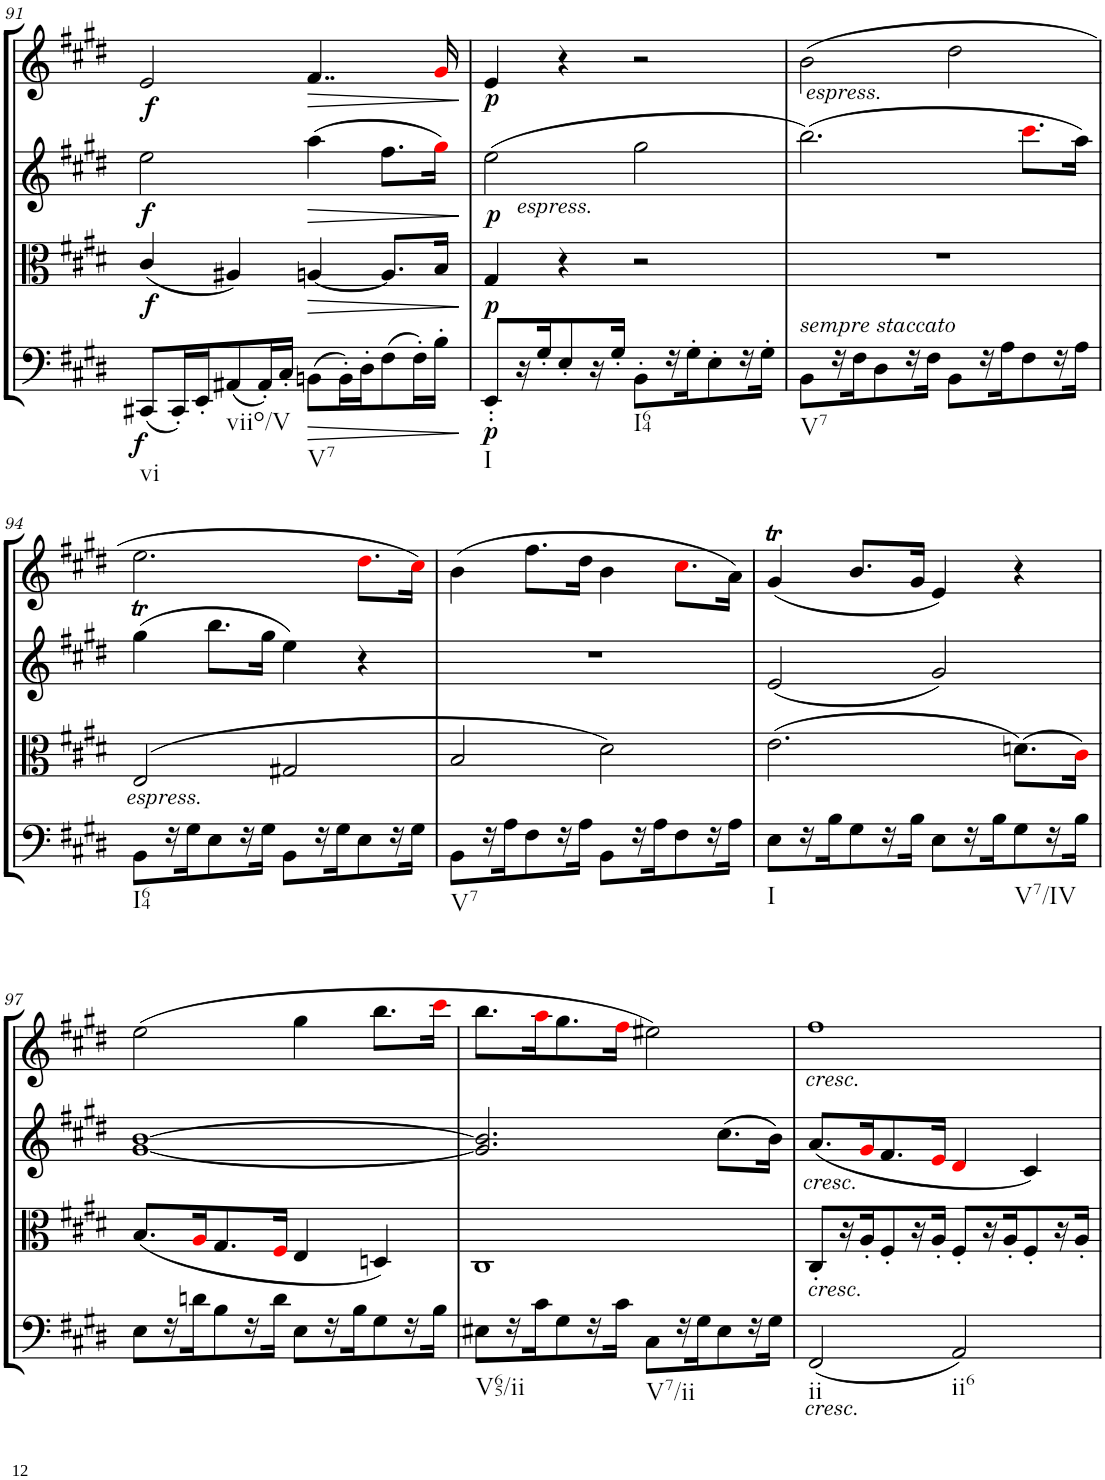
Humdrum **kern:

**kern	**dynam	**kern	**dynam	**kern	**dynam	**kern	**dynam
*part4	*part4	*part3	*part3	*part2	*part2	*part1	*part1
*staff4	*staff4	*staff3	*staff3	*staff2	*staff2	*staff1	*staff1
*I"Cello	*	*I"Viola	*	*I"2nd Violin	*	*I"1st Violin	*
*	*	*I'Vla	*	*I'Vln	*	*I'Vln	*
!!LO:PB:g=z
*clefC4	*	*clefC3	*	*clefG2	*	*clefG2	*
*k[f#c#g#d#]	*	*k[f#c#g#d#]	*	*k[f#c#g#d#]	*	*k[f#c#g#d#]	*
*M4/4	*	*M4/4	*	*M4/4	*	*M4/4	*
*met(c)	*	*met(c)	*	*met(c)	*	*met(c)	*
=91	=91	=91	=91	=91	=91	=91	=91
!LO:TX:b:t=vi	!	!	!	!	!	!	!
!	!LO:DY:b	!	!LO:DY:b	!	!LO:DY:b	!	!LO:DY:b
(8CC#X/L	f	(4c#/	f	2ee\	f	2e/	f
16CC#'/L)	.	.	.	.	.	.	.
16EE'/J	.	.	.	.	.	.	.
!LO:TX:b:t=viio/V	!	!	!	!	!	!	!
(8AA#X/	.	4A#X/)	.	.	.	.	.
16AA#'/L)	.	.	.	.	.	.	.
16C#'/JJ	.	.	.	.	.	.	.
!LO:TX:b:t=V7	!	!	!	!	!	!	!
!	!LO:HP:b	!	!LO:HP:b	!	!LO:HP:b	!	!LO:HP:b
(8BBn\L	>	[4An/	>	(4aa\	>	4..f#/	>
16BB'\L)	.	.	.	.	.	.	.
16D#'\J	.	.	.	.	.	.	.
(8F#\	.	8.A/L]	.	8.ff#\L	.	.	.
16F#'\L)	.	.	.	.	.	.	.
16B'\JJ	.	16B/Jk	.	16gg#i\Jk)	.	16g#i/	.
.	]	.	]	.	]	.	]
=92	=92	=92	=92	=92	=92	=92	=92
!LO:TX:b:t=I	!	!	!	!	!	!	!
!	!LO:DY:b	!	!LO:DY:b	!	!LO:DY:b	!	!LO:DY:b
8EE''/L	p	4G#/	p	(2ee\	p	4e/	p
16r	.	.	.	.	.	.	.
16G#'/J	.	.	.	.	.	.	.
8E'/	.	4r	.	.	.	4r	.
16r	.	.	.	.	.	.	.
16G#'/JJ	.	.	.	.	.	.	.
!	!	!	!	!LO:TX:b:i:t=espress.	!	!	!
!LO:TX:b:t=I64	!	!	!	!	!	!	!
8BB'\L	.	2r	.	2gg#\	.	2r	.
16r	.	.	.	.	.	.	.
16G#'\J	.	.	.	.	.	.	.
8E'\	.	.	.	.	.	.	.
16r	.	.	.	.	.	.	.
16G#'\JJ	.	.	.	.	.	.	.
=93	=93	=93	=93	=93	=93	=93	=93
!	!	!	!	!	!	!LO:TX:b:i:t=espress.	!
!LO:TX:a:i:t=sempre staccato	!	!	!	!	!	!	!
!LO:TX:b:t=V7	!	!	!	!	!	!	!
8BB\L	.	1r	.	(2.bb\)	.	(2b\	.
16r	.	.	.	.	.	.	.
16F#\J	.	.	.	.	.	.	.
8D#\	.	.	.	.	.	.	.
16r	.	.	.	.	.	.	.
16F#\JJ	.	.	.	.	.	.	.
8BB\L	.	.	.	.	.	2dd#\	.
16r	.	.	.	.	.	.	.
16A\J	.	.	.	.	.	.	.
8F#\	.	.	.	8.ccc#i\L	.	.	.
16r	.	.	.	.	.	.	.
16A\JJ	.	.	.	16aa\Jk)	.	.	.
!!LO:LB:g=z
=94	=94	=94	=94	=94	=94	=94	=94
!	!	!LO:TX:b:i:t=espress.	!	!	!	!	!
!LO:TX:b:t=I64	!	!	!	!	!	!	!
8BB\L	.	(2E/	.	(4gg#t\	.	2.ee\	.
16r	.	.	.	.	.	.	.
16G#\J	.	.	.	.	.	.	.
8E\	.	.	.	8.bb\L	.	.	.
16r	.	.	.	.	.	.	.
16G#\JJ	.	.	.	16gg#\Jk	.	.	.
8BB\L	.	2G#X/	.	4ee\)	.	.	.
16r	.	.	.	.	.	.	.
16G#\J	.	.	.	.	.	.	.
8E\	.	.	.	4r	.	8.dd#i\L	.
16r	.	.	.	.	.	.	.
16G#\JJ	.	.	.	.	.	16cc#i\Jk)	.
=95	=95	=95	=95	=95	=95	=95	=95
!LO:TX:b:t=V7	!	!	!	!	!	!	!
8BB\L	.	2B/	.	1r	.	(4b\	.
16r	.	.	.	.	.	.	.
16A\J	.	.	.	.	.	.	.
8F#\	.	.	.	.	.	8.ff#\L	.
16r	.	.	.	.	.	.	.
16A\JJ	.	.	.	.	.	16dd#\Jk	.
8BB\L	.	2d#\)	.	.	.	4b\	.
16r	.	.	.	.	.	.	.
16A\J	.	.	.	.	.	.	.
8F#\	.	.	.	.	.	8.cc#i\L	.
16r	.	.	.	.	.	.	.
16A\JJ	.	.	.	.	.	16a\Jk)	.
=96	=96	=96	=96	=96	=96	=96	=96
!LO:TX:b:t=I	!	!	!	!	!	!	!
8E\L	.	(2.e\	.	(2e/	.	(4g#t/	.
16r	.	.	.	.	.	.	.
16B\J	.	.	.	.	.	.	.
8G#\	.	.	.	.	.	8.b/L	.
16r	.	.	.	.	.	.	.
16B\JJ	.	.	.	.	.	16g#/Jk	.
8E\L	.	.	.	2g#/)	.	4e/)	.
16r	.	.	.	.	.	.	.
16B\J	.	.	.	.	.	.	.
!LO:TX:b:t=V7/IV	!	!	!	!	!	!	!
8G#\	.	(8.dn\L)	.	.	.	4r	.
16r	.	.	.	.	.	.	.
16B\JJ	.	16c#i\Jk)	.	.	.	.	.
!!LO:LB:g=z
=97	=97	=97	=97	=97	=97	=97	=97
8E\L	.	(8.B/L	.	[1g# [1b	.	(2ee\	.
16r	.	.	.	.	.	.	.
16dn\J	.	16Ai/K	.	.	.	.	.
8B\	.	8.G#/	.	.	.	.	.
16r	.	.	.	.	.	.	.
16d\JJ	.	16F#i/Jk	.	.	.	.	.
8E\L	.	4E/	.	.	.	4gg#\	.
16r	.	.	.	.	.	.	.
16B\J	.	.	.	.	.	.	.
8G#\	.	4Dn/)	.	.	.	8.bb\L	.
16r	.	.	.	.	.	.	.
16B\JJ	.	.	.	.	.	16ccc#i\Jk	.
=98	=98	=98	=98	=98	=98	=98	=98
!LO:TX:b:t=V65/ii	!	!	!	!	!	!	!
8E#X\L	.	1C#	.	2.g#/] 2.b/]	.	8.bb\L	.
16r	.	.	.	.	.	.	.
16c#\J	.	.	.	.	.	16aai\K	.
8G#\	.	.	.	.	.	8.gg#\	.
16r	.	.	.	.	.	.	.
16c#\JJ	.	.	.	.	.	16ff#i\Jk	.
!LO:TX:b:t=V7/ii	!	!	!	!	!	!	!
8C#\L	.	.	.	.	.	2ee#X\)	.
16r	.	.	.	.	.	.	.
16G#\J	.	.	.	.	.	.	.
8E#\	.	.	.	(8.cc#\L	.	.	.
16r	.	.	.	.	.	.	.
16G#\JJ	.	.	.	16b\Jk)	.	.	.
=99	=99	=99	=99	=99	=99	=99	=99
!	!	!	!	!	!	!LO:TX:b:i:t=cresc.	!
!	!	!	!	!LO:TX:b:i:t=cresc.	!	!	!
!	!	!LO:TX:b:i:t=cresc.	!	!	!	!	!
!LO:TX:b:i:t=cresc.	!	!	!	!	!	!	!
!LO:TX:b:t=ii	!	!	!	!	!	!	!
(2FF#/	.	8C#'/L	.	(8.a/L	.	1ff#	.
.	.	16r	.	.	.	.	.
.	.	16A'/J	.	16g#i/K	.	.	.
.	.	8F#'/	.	8.f#/	.	.	.
.	.	16r	.	.	.	.	.
.	.	16A'/JJ	.	16ei/Jk	.	.	.
!LO:TX:b:t=ii6	!	!	!	!	!	!	!
2AA/)	.	8F#'/L	.	4d#i/	.	.	.
.	.	16r	.	.	.	.	.
.	.	16A'/J	.	.	.	.	.
.	.	8F#'/	.	4c#/)	.	.	.
.	.	16r	.	.	.	.	.
.	.	16A'/JJ	.	.	.	.	.
=	=	=	=	=	=	=	=
*-	*-	*-	*-	*-	*-	*-	*-
